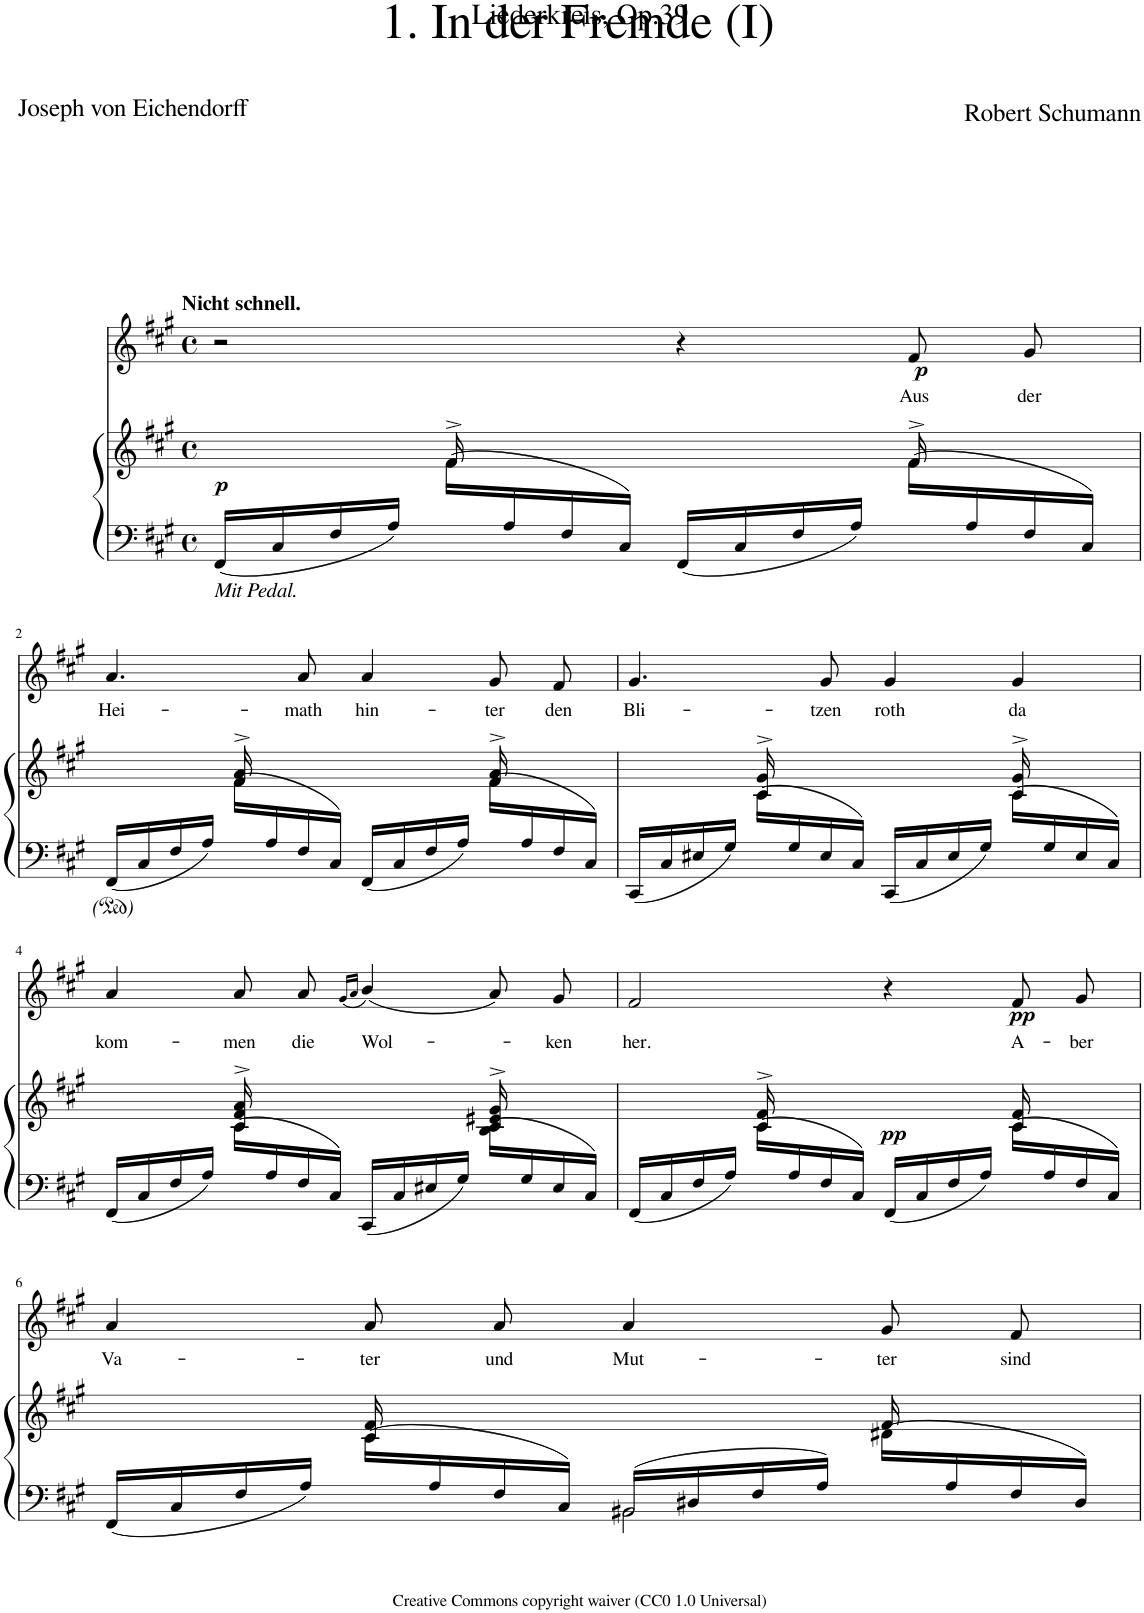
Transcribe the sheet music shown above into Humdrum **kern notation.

**kern	**kern	**dynam	**kern	**text	**dynam
*part2	*part2	*part2	*part1	*part1	*part1
*staff3	*staff2	*staff2/3	*staff1	*staff1	*staff1
*I"Piano	*	*	*I"Voice	*	*
*I'Pno	*	*	*	*	*
*clefF4	*clefG2	*	*clefG2	*	*
*k[f#c#g#]	*k[f#c#g#]	*	*k[f#c#g#]	*	*
*M4/4	*M4/4	*	*M4/4	*	*
*met(c)	*met(c)	*	*met(c)	*	*
=1	=1	=1	=1	=1	=1
*	*^	*	*	*	*
!	!	!	!	!LO:TX:a:B:t=Nicht schnell.	!	!
!	!	!	!LO:DY:b	!	!	!
16FF#/LL	4ryy	4ryy	p	2r	.	.
16C#/	.	.	.	.	.	.
16F#/	.	.	.	.	.	.
16A/JJ	.	.	.	.	.	.
16ryy	16f#^>/	(16f#\LL	.	.	.	.
16A/	16ryy	4..ryy	.	.	.	.
16F#/	8ryy	.	.	.	.	.
16C#/JJ)	.	.	.	.	.	.
16FF#/LL	4ryy	.	.	4r	.	.
16C#/	.	.	.	.	.	.
16F#/	.	.	.	.	.	.
16A/JJ	.	.	.	.	.	.
!	!	!	!	!	!LO:LY:b	!LO:DY:b
16ryy	16f#^>/	(16f#\LL	.	8f#/	Aus	p
16A/	16ryy	8.ryy	.	.	.	.
!	!	!	!	!	!LO:LY:b	!
16F#/	8ryy	.	.	8g#/	der	.
16C#/JJ)	.	.	.	.	.	.
!!LO:LB:g=z
=2	=2	=2	=2	=2	=2	=2
!	!	!	!	!	!LO:LY:b	!
16FF#/LL	4ryy	4ryy	.	4.a/	Hei-	.
16C#/	.	.	.	.	.	.
16F#/	.	.	.	.	.	.
16A/JJ	.	.	.	.	.	.
16ryy	16f#/^> 16a/^>	(16f#\LL	.	.	.	.
16A/	16ryy	4..ryy	.	.	.	.
!	!	!	!	!	!LO:LY:b	!
16F#/	8ryy	.	.	8a/	-math	.
16C#/JJ)	.	.	.	.	.	.
!	!	!	!	!	!LO:LY:b	!
16FF#/LL	4ryy	.	.	4a/	hin-	.
16C#/	.	.	.	.	.	.
16F#/	.	.	.	.	.	.
16A/JJ	.	.	.	.	.	.
!	!	!	!	!	!LO:LY:b	!
16ryy	16f#/^> 16a/^>	(16f#\LL	.	8g#/	-ter	.
16A/	16ryy	8.ryy	.	.	.	.
!	!	!	!	!	!LO:LY:b	!
16F#/	8ryy	.	.	8f#/	den	.
16C#/JJ)	.	.	.	.	.	.
=3	=3	=3	=3	=3	=3	=3
!	!	!	!	!	!LO:LY:b	!
16CC#/LL	4ryy	4ryy	.	4.g#/	Bli-	.
16C#/	.	.	.	.	.	.
16E#X/	.	.	.	.	.	.
16G#/JJ	.	.	.	.	.	.
16ryy	16c#/^> 16g#/^>	(16c#\LL	.	.	.	.
16G#/	16ryy	4..ryy	.	.	.	.
!	!	!	!	!	!LO:LY:b	!
16E#/	8ryy	.	.	8g#/	-tzen	.
16C#/JJ)	.	.	.	.	.	.
!	!	!	!	!	!LO:LY:b	!
16CC#/LL	4ryy	.	.	4g#/	roth	.
16C#/	.	.	.	.	.	.
16E#/	.	.	.	.	.	.
16G#/JJ	.	.	.	.	.	.
!	!	!	!	!	!LO:LY:b	!
16ryy	16c#/^> 16g#/^>	(16c#\LL	.	4g#/	da	.
16G#/	16ryy	8.ryy	.	.	.	.
16E#/	8ryy	.	.	.	.	.
16C#/JJ)	.	.	.	.	.	.
!!LO:LB:g=z
=4	=4	=4	=4	=4	=4	=4
!	!	!	!	!	!LO:LY:b	!
16FF#/LL	4ryy	4ryy	.	4a/	kom-	.
16C#/	.	.	.	.	.	.
16F#/	.	.	.	.	.	.
16A/JJ	.	.	.	.	.	.
!	!	!	!	!	!LO:LY:b	!
16ryy	16c#/^> 16f#/^> 16a/^>	(16c#\LL	.	8a/	-men	.
16A/	16ryy	4..ryy	.	.	.	.
!	!	!	!	!	!LO:LY:b	!
16F#/	8ryy	.	.	8a/	die	.
16C#/JJ)	.	.	.	.	.	.
.	.	.	.	(16qg#/LL	.	.
.	.	.	.	16qa/JJ	.	.
!	!	!	!	!	!LO:LY:b	!
16CC#/LL	4ryy	.	.	(4b/)	Wol-	.
16C#/	.	.	.	.	.	.
16E#X/	.	.	.	.	.	.
16G#/JJ	.	.	.	.	.	.
16ryy	16c#/^> 16e#X/^> 16g#/^>	(16B\ 16c#\LL	.	8a/)	.	.
16G#/	16ryy	8.ryy	.	.	.	.
!	!	!	!	!	!LO:LY:b	!
16E#/	8ryy	.	.	8g#/	-ken	.
16C#/JJ)	.	.	.	.	.	.
=5	=5	=5	=5	=5	=5	=5
!	!	!	!	!	!LO:LY:b	!
16FF#/LL	4ryy	4ryy	.	2f#/	her.	.
16C#/	.	.	.	.	.	.
16F#/	.	.	.	.	.	.
16A/JJ	.	.	.	.	.	.
16ryy	16c#/^> 16f#/^>	(16c#\LL	.	.	.	.
16A/	16ryy	4..ryy	.	.	.	.
16F#/	8ryy	.	.	.	.	.
16C#/JJ)	.	.	.	.	.	.
!	!	!	!LO:DY:b	!	!	!
16FF#/LL	4ryy	.	pp	4r	.	.
16C#/	.	.	.	.	.	.
16F#/	.	.	.	.	.	.
16A/JJ	.	.	.	.	.	.
!	!	!	!	!	!LO:LY:b	!LO:DY:b
16ryy	16c#/ 16f#/	(16c#\LL	.	8f#/	A-	pp
16A/	16ryy	8.ryy	.	.	.	.
!	!	!	!	!	!LO:LY:b	!
16F#/	8ryy	.	.	8g#/	-ber	.
16C#/JJ)	.	.	.	.	.	.
!!LO:LB:g=z
=6	=6	=6	=6	=6	=6	=6
*^	*	*	*	*	*	*
!	!	!	!	!	!	!LO:LY:b	!
16FF#/LL	2ryy	4ryy	4ryy	.	4a/	Va-	.
16C#/	.	.	.	.	.	.	.
16F#/	.	.	.	.	.	.	.
16A/JJ	.	.	.	.	.	.	.
!	!	!	!	!	!	!LO:LY:b	!
16ryy	.	16c#/ 16f#/	(16c#\LL	.	8a/	-ter	.
16A/	.	16ryy	4..ryy	.	.	.	.
!	!	!	!	!	!	!LO:LY:b	!
16F#/	.	8ryy	.	.	8a/	und	.
16C#/JJ)	.	.	.	.	.	.	.
!LO:N:head=open	!	!	!	!	!	!LO:LY:b	!
16BB#X/LL	2BB#\	4ryy	.	.	4a/	Mut-	.
16D#X/	.	.	.	.	.	.	.
16F#/	.	.	.	.	.	.	.
16A/JJ	.	.	.	.	.	.	.
!	!	!	!	!	!	!LO:LY:b	!
16ryy	.	16f#/	(16d#X\LL	.	8g#/	-ter	.
16A/	.	16ryy	8.ryy	.	.	.	.
!	!	!	!	!	!	!LO:LY:b	!
16F#/	.	8ryy	.	.	8f#/	sind	.
16D#/JJ)	.	.	.	.	.	.	.
*v	*v	*	*	*	*	*	*
*	*v	*v	*	*	*	*
=	=	=	=	=	=
*-	*-	*-	*-	*-	*-
